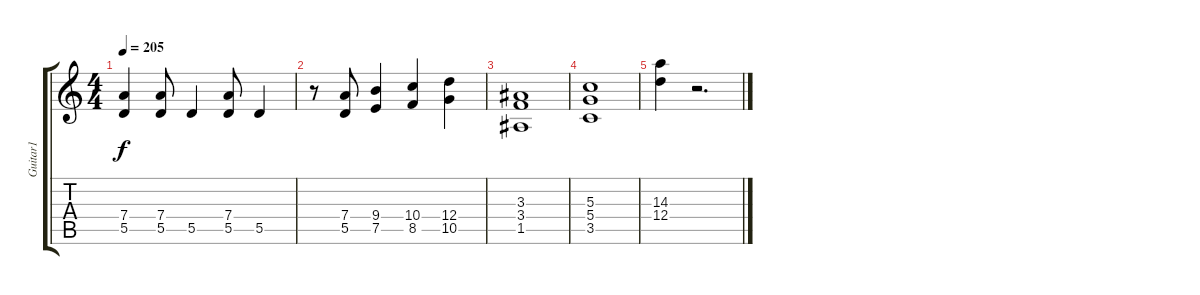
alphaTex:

\track ("Guitar1" "Guitar1") {instrument distortionguitar}
\staff {score tabs}
\tuning (E4 B3 G3 D3 A2 E2) {hide}
\ts (4 4)
\tempo 205
\clef g2
\ks c
(7.4 5.5).4{dy f} (7.4 5.5).8 5.5.4 (7.4 5.5).8 5.5.4 |
r.8 (7.4 5.5).8 (9.4 7.5).4 (10.4 8.5).4 (12.4 10.5).4 |
(3.3 3.4 1.5).1 |
(5.3 5.4 3.5).1 |
(14.3 12.4).4 r.2{d}
